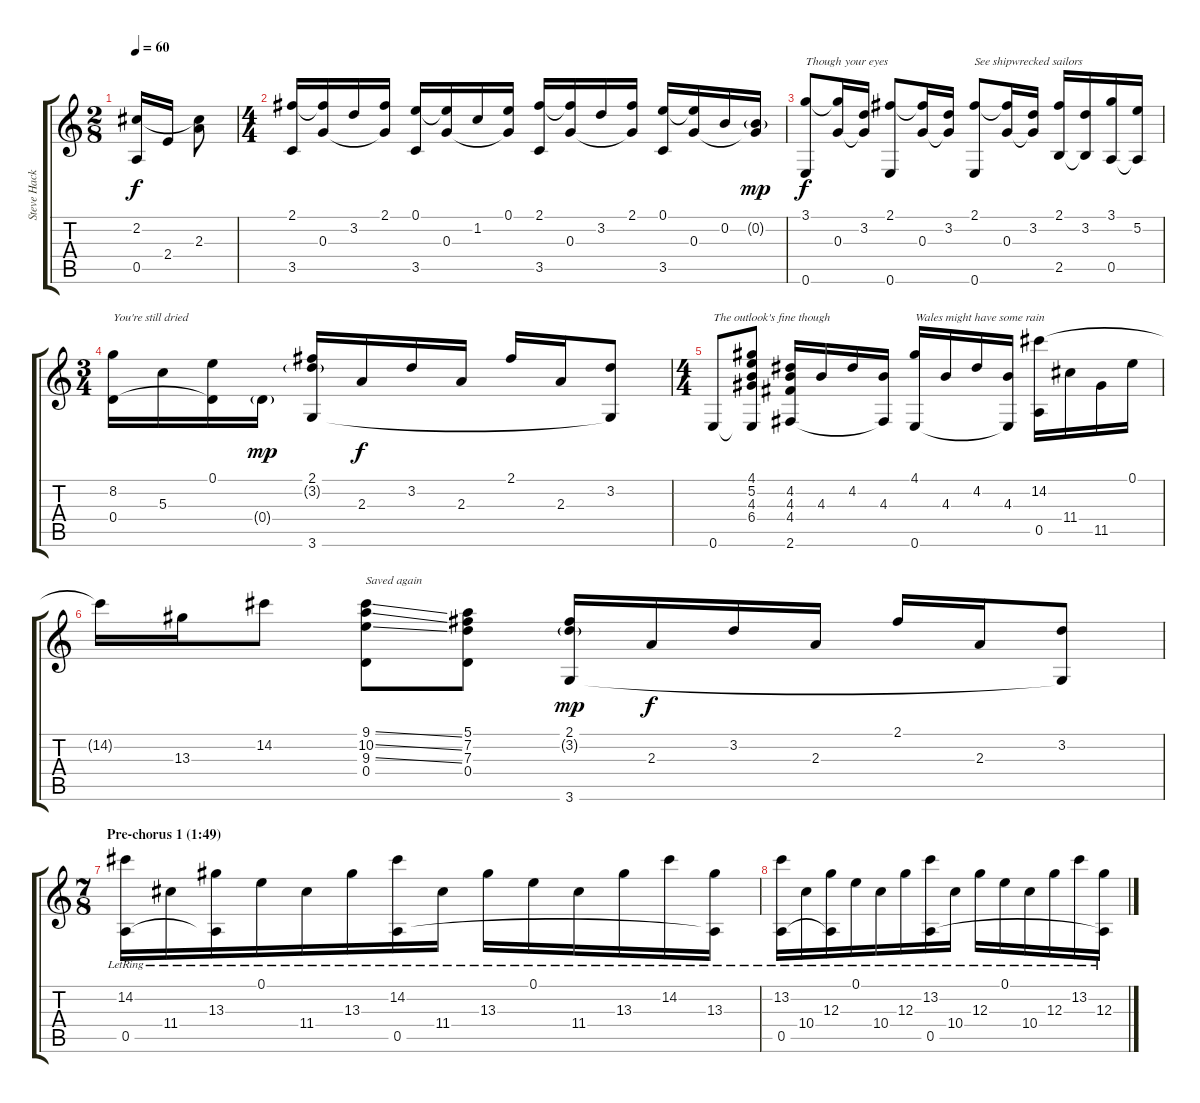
\track ("Steve Hackett (classical guitar)" "Steve Hack") {instrument acousticguitarnylon}
\staff {score tabs}
\tuning (E4 B3 G3 D3 A2 E2) {hide}
\ts (2 8)
\tempo 60
\clef g2
\ks c
(2.2 0.5).16{dy f} 2.4.16 (2.2{t} 2.3).8 |
\ts (4 4)
(2.1 3.5).16 (2.1{t} 0.3).16 3.2.16 (2.1 0.3{t}).16 (0.1 3.5).16 (0.1{t} 0.3).16 1.2.16 (0.1 0.3{t}).16 (2.1 3.5).16 (2.1{t} 0.3).16 3.2.16 (2.1 0.3{t}).16 (0.1 3.5).16 (0.1{t} 0.3).16 0.2.16 (0.2{g} 0.3{t}).16{dy mp} |
(3.1 0.6).8{txt "Though your eyes" dy f} (3.1{t} 0.3).16 (3.2 0.3{t}).16 (2.1 0.6).8 (2.1{t} 0.3).16 (3.2 0.3{t}).16 (2.1 0.6).8{txt "See shipwrecked sailors"} (2.1{t} 0.3).16 (3.2 0.3{t}).16 (2.1 2.5).16 (3.2 2.5{t}).16 (3.1 0.5).16 (5.2 0.5{t}).16 |
\ts (3 4)
(8.2 0.4).16{txt "You're still dried"} 5.3.16 (0.1 0.4{t}).16 0.4{g}.16{dy mp} (2.1 3.2{g} 3.6).16 2.3.16{dy f} 3.2.16 2.3.16 2.1.16 2.3.16 (3.2 3.6{t}).8 |
\ts (4 4)
0.6.8{txt "The outlook's fine though"} (4.1 5.2 4.3 6.4 0.6{t}).8 (4.2 4.3 4.4 2.6).16 4.3.16 4.2.16 (4.3 2.6{t}).16 (4.1 0.6).16{txt "Wales might have some rain"} 4.3.16 4.2.16 (4.3 0.6{t}).16 (14.2 0.5).16 11.4.16 11.5.16 0.1.16 |
14.2{t}.16 13.3.16 14.2.8 (9.1{ss} 10.2{ss} 9.3{ss} 0.4).8{txt "Saved again"} (5.1 7.2 7.3 0.4).8 (2.1 3.2{g} 3.6).16{dy mp} 2.3.16{dy f} 3.2.16 2.3.16 2.1.16 2.3.16 (3.2 3.6{t}).8 |
\ts (7 8)
\section ("" "Pre-chorus 1 (1:49)")
(14.2{lr} 0.5{lr}).16 11.4{lr}.16 (13.3{lr} 0.5{t}).16 0.1{lr}.16 11.4{lr}.16 13.3{lr}.16 (14.2{lr} 0.5{lr}).16 11.4{lr}.16 13.3{lr}.16 0.1{lr}.16 11.4{lr}.16 13.3{lr}.16 14.2{lr}.16 (13.3{lr} 0.5{t}).16 |
(13.2{lr} 0.5{lr}).16 10.4{lr}.16 (12.3{lr} 0.5{t}).16 0.1{lr}.16 10.4{lr}.16 12.3{lr}.16 (13.2{lr} 0.5{lr}).16 10.4{lr}.16 12.3{lr}.16 0.1{lr}.16 10.4{lr}.16 12.3{lr}.16 13.2{lr}.16 (12.3{lr} 0.5{t}).16
